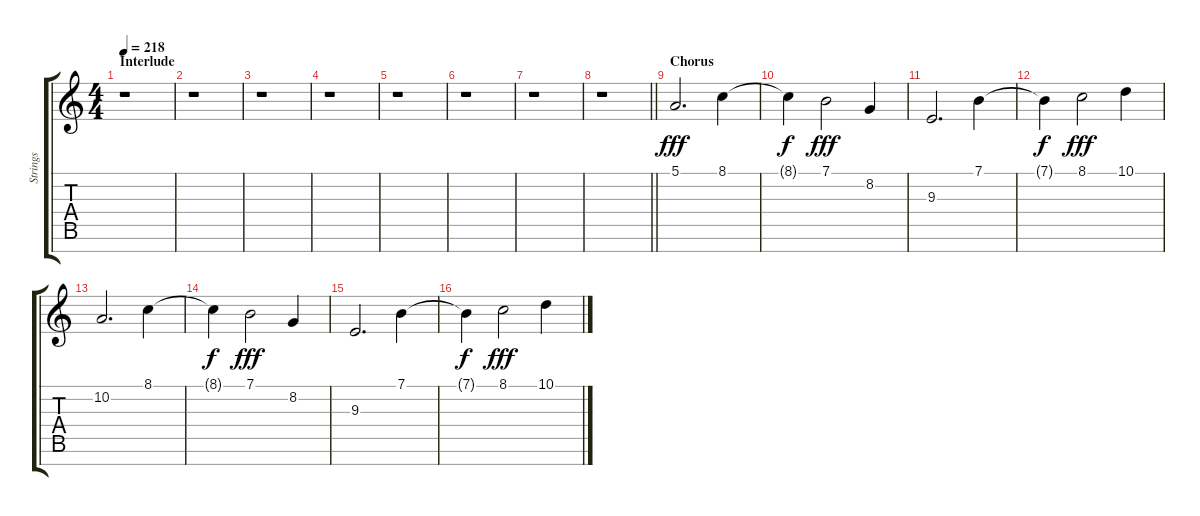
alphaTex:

\track ("Strings" "Strings") {instrument stringensemble1}
\staff {score tabs}
\tuning (E4 B3 G3 D3 A2 E2 B1) {hide}
\ts (4 4)
\section ("" "Interlude")
\tempo 218
\clef g2
\ks c
r.1{dy fff} |
r.1 |
r.1 |
r.1 |
r.1 |
r.1 |
r.1 |
\barLineRight lightlight
r.1 |
\section ("" "Chorus")
5.1.2{d} 8.1.4 |
8.1{t}.4{dy f} 7.1.2{dy fff} 8.2.4 |
9.3.2{d} 7.1.4 |
7.1{t}.4{dy f} 8.1.2{dy fff} 10.1.4 |
10.2.2{d} 8.1.4 |
8.1{t}.4{dy f} 7.1.2{dy fff} 8.2.4 |
9.3.2{d} 7.1.4 |
7.1{t}.4{dy f} 8.1.2{dy fff} 10.1.4
